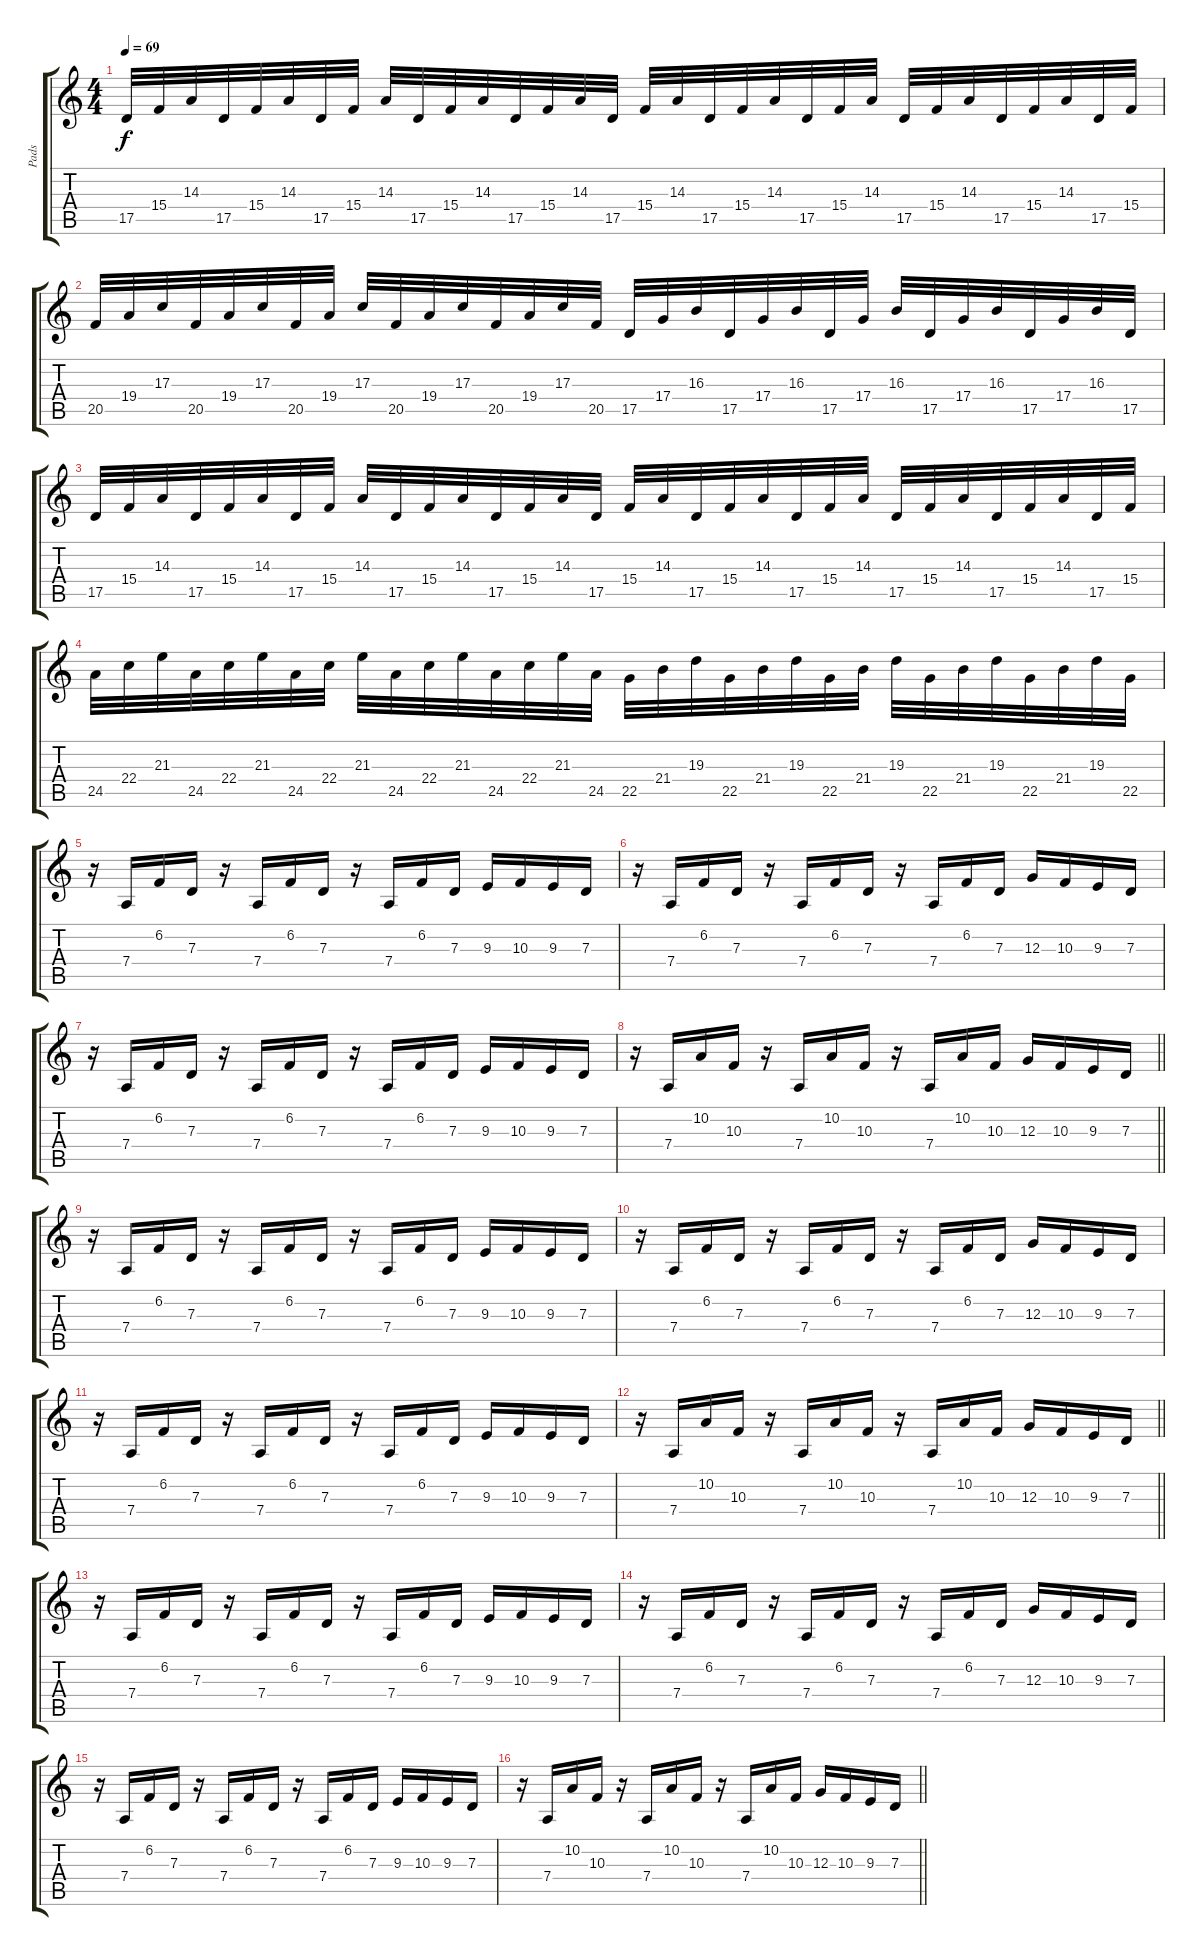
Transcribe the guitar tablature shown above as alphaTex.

\track ("Pads" "Pads") {instrument pad1newage}
\staff {score tabs}
\tuning (E4 B3 G3 D3 A2 E2) {hide}
\ts (4 4)
\tempo 69
\clef g2
\ks c
17.5.32{dy f instrument lead8bassandlead} 15.4.32 14.3.32 17.5.32 15.4.32 14.3.32 17.5.32 15.4.32 14.3.32 17.5.32 15.4.32 14.3.32 17.5.32 15.4.32 14.3.32 17.5.32 15.4.32 14.3.32 17.5.32 15.4.32 14.3.32 17.5.32 15.4.32 14.3.32 17.5.32 15.4.32 14.3.32 17.5.32 15.4.32 14.3.32 17.5.32 15.4.32 |
20.5.32 19.4.32 17.3.32 20.5.32 19.4.32 17.3.32 20.5.32 19.4.32 17.3.32 20.5.32 19.4.32 17.3.32 20.5.32 19.4.32 17.3.32 20.5.32 17.5.32 17.4.32 16.3.32 17.5.32 17.4.32 16.3.32 17.5.32 17.4.32 16.3.32 17.5.32 17.4.32 16.3.32 17.5.32 17.4.32 16.3.32 17.5.32 |
\ks aminor
17.5.32 15.4.32 14.3.32 17.5.32 15.4.32 14.3.32 17.5.32 15.4.32 14.3.32 17.5.32 15.4.32 14.3.32 17.5.32 15.4.32 14.3.32 17.5.32 15.4.32 14.3.32 17.5.32 15.4.32 14.3.32 17.5.32 15.4.32 14.3.32 17.5.32 15.4.32 14.3.32 17.5.32 15.4.32 14.3.32 17.5.32 15.4.32 |
24.5.32 22.4.32 21.3.32 24.5.32 22.4.32 21.3.32 24.5.32 22.4.32 21.3.32 24.5.32 22.4.32 21.3.32 24.5.32 22.4.32 21.3.32 24.5.32 22.5.32 21.4.32 19.3.32 22.5.32 21.4.32 19.3.32 22.5.32 21.4.32 19.3.32 22.5.32 21.4.32 19.3.32 22.5.32 21.4.32 19.3.32 22.5.32 |
r.16{instrument pad1newage} 7.4.16 6.2.16 7.3.16 r.16 7.4.16 6.2.16 7.3.16 r.16 7.4.16 6.2.16 7.3.16 9.3.16 10.3.16 9.3.16 7.3.16 |
r.16 7.4.16 6.2.16 7.3.16 r.16 7.4.16 6.2.16 7.3.16 r.16 7.4.16 6.2.16 7.3.16 12.3.16 10.3.16 9.3.16 7.3.16 |
r.16 7.4.16 6.2.16 7.3.16 r.16 7.4.16 6.2.16 7.3.16 r.16 7.4.16 6.2.16 7.3.16 9.3.16 10.3.16 9.3.16 7.3.16 |
\barLineRight lightlight
r.16 7.4.16 10.2.16 10.3.16 r.16 7.4.16 10.2.16 10.3.16 r.16 7.4.16 10.2.16 10.3.16 12.3.16 10.3.16 9.3.16 7.3.16 |
r.16 7.4.16 6.2.16 7.3.16 r.16 7.4.16 6.2.16 7.3.16 r.16 7.4.16 6.2.16 7.3.16 9.3.16 10.3.16 9.3.16 7.3.16 |
r.16 7.4.16 6.2.16 7.3.16 r.16 7.4.16 6.2.16 7.3.16 r.16 7.4.16 6.2.16 7.3.16 12.3.16 10.3.16 9.3.16 7.3.16 |
r.16 7.4.16 6.2.16 7.3.16 r.16 7.4.16 6.2.16 7.3.16 r.16 7.4.16 6.2.16 7.3.16 9.3.16 10.3.16 9.3.16 7.3.16 |
\barLineRight lightlight
r.16 7.4.16 10.2.16 10.3.16 r.16 7.4.16 10.2.16 10.3.16 r.16 7.4.16 10.2.16 10.3.16 12.3.16 10.3.16 9.3.16 7.3.16 |
r.16 7.4.16 6.2.16 7.3.16 r.16 7.4.16 6.2.16 7.3.16 r.16 7.4.16 6.2.16 7.3.16 9.3.16 10.3.16 9.3.16 7.3.16 |
r.16 7.4.16 6.2.16 7.3.16 r.16 7.4.16 6.2.16 7.3.16 r.16 7.4.16 6.2.16 7.3.16 12.3.16 10.3.16 9.3.16 7.3.16 |
r.16 7.4.16 6.2.16 7.3.16 r.16 7.4.16 6.2.16 7.3.16 r.16 7.4.16 6.2.16 7.3.16 9.3.16 10.3.16 9.3.16 7.3.16 |
\barLineRight lightlight
r.16 7.4.16 10.2.16 10.3.16 r.16 7.4.16 10.2.16 10.3.16 r.16 7.4.16 10.2.16 10.3.16 12.3.16 10.3.16 9.3.16 7.3.16
